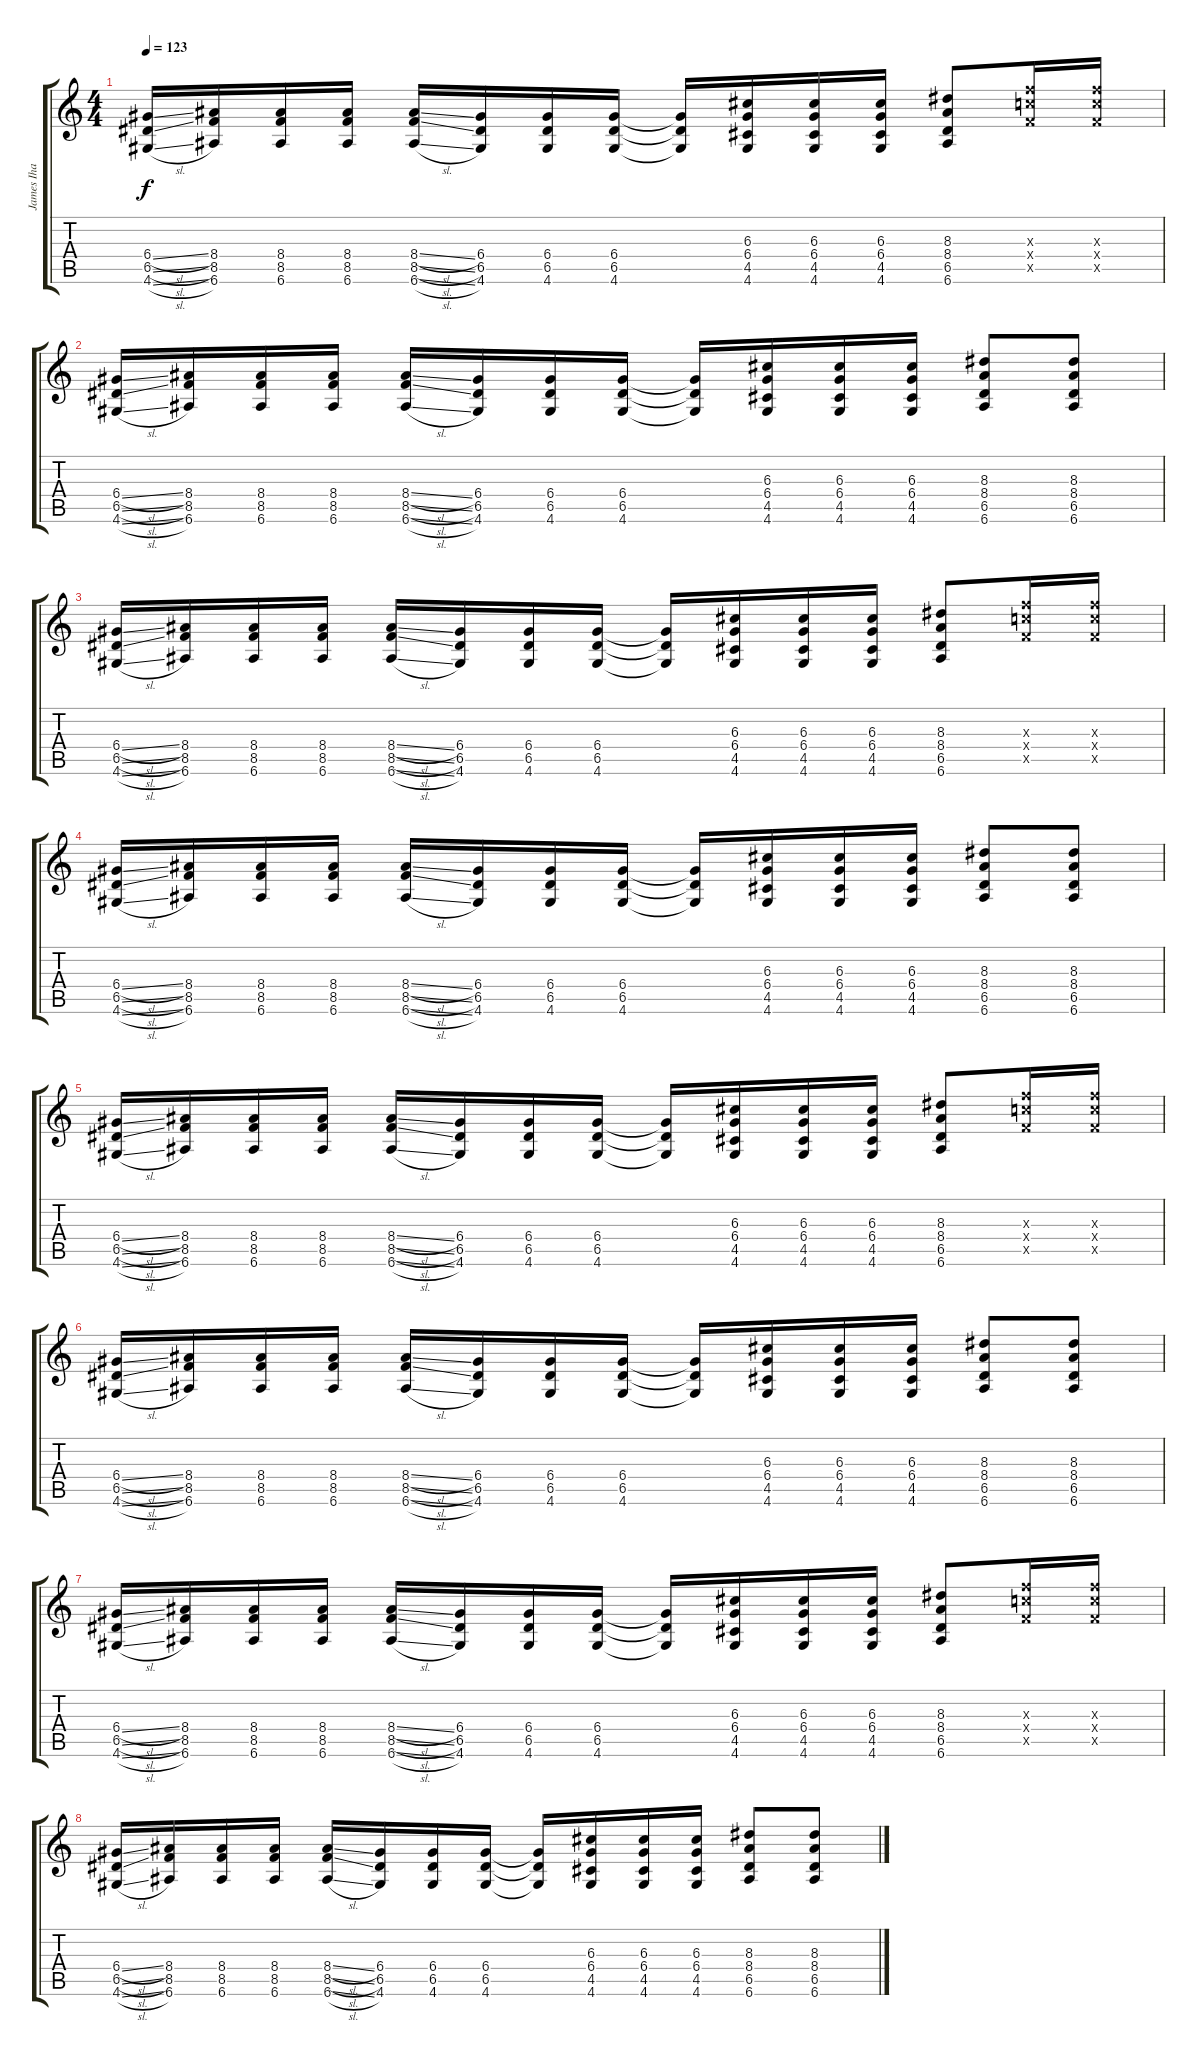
\track ("James Iha" "James Iha") {instrument distortionguitar}
\staff {score tabs}
\tuning (E4 B3 G3 D3 A2 E2) {hide}
\ts (4 4)
\tempo 123
\clef g2
\ks c
(6.4{sl} 6.5{sl} 4.6{sl}).16{dy f volume 13} (8.4 8.5 6.6).16 (8.4 8.5 6.6).16 (8.4 8.5 6.6).16 (8.4{sl} 8.5{sl} 6.6{sl}).16 (6.4 6.5 4.6).16 (6.4 6.5 4.6).16 (6.4 6.5 4.6).16 (6.4{t} 6.5{t} 4.6{t}).16 (6.3 6.4 4.5 4.6).16 (6.3 6.4 4.5 4.6).16 (6.3 6.4 4.5 4.6).16 (8.3 8.4 6.5 6.6).8 (10.3{x} 10.4{x} 8.5{x}).16 (10.3{x} 10.4{x} 8.5{x}).16 |
(6.4{sl} 6.5{sl} 4.6{sl}).16 (8.4 8.5 6.6).16 (8.4 8.5 6.6).16 (8.4 8.5 6.6).16 (8.4{sl} 8.5{sl} 6.6{sl}).16 (6.4 6.5 4.6).16 (6.4 6.5 4.6).16 (6.4 6.5 4.6).16 (6.4{t} 6.5{t} 4.6{t}).16 (6.3 6.4 4.5 4.6).16 (6.3 6.4 4.5 4.6).16 (6.3 6.4 4.5 4.6).16 (8.3 8.4 6.5 6.6).8 (8.3 8.4 6.5 6.6).8 |
(6.4{sl} 6.5{sl} 4.6{sl}).16 (8.4 8.5 6.6).16 (8.4 8.5 6.6).16 (8.4 8.5 6.6).16 (8.4{sl} 8.5{sl} 6.6{sl}).16 (6.4 6.5 4.6).16 (6.4 6.5 4.6).16 (6.4 6.5 4.6).16 (6.4{t} 6.5{t} 4.6{t}).16 (6.3 6.4 4.5 4.6).16 (6.3 6.4 4.5 4.6).16 (6.3 6.4 4.5 4.6).16 (8.3 8.4 6.5 6.6).8 (10.3{x} 10.4{x} 8.5{x}).16 (10.3{x} 10.4{x} 8.5{x}).16 |
(6.4{sl} 6.5{sl} 4.6{sl}).16 (8.4 8.5 6.6).16 (8.4 8.5 6.6).16 (8.4 8.5 6.6).16 (8.4{sl} 8.5{sl} 6.6{sl}).16 (6.4 6.5 4.6).16 (6.4 6.5 4.6).16 (6.4 6.5 4.6).16 (6.4{t} 6.5{t} 4.6{t}).16 (6.3 6.4 4.5 4.6).16 (6.3 6.4 4.5 4.6).16 (6.3 6.4 4.5 4.6).16 (8.3 8.4 6.5 6.6).8 (8.3 8.4 6.5 6.6).8 |
(6.4{sl} 6.5{sl} 4.6{sl}).16 (8.4 8.5 6.6).16 (8.4 8.5 6.6).16 (8.4 8.5 6.6).16 (8.4{sl} 8.5{sl} 6.6{sl}).16 (6.4 6.5 4.6).16 (6.4 6.5 4.6).16 (6.4 6.5 4.6).16 (6.4{t} 6.5{t} 4.6{t}).16 (6.3 6.4 4.5 4.6).16 (6.3 6.4 4.5 4.6).16 (6.3 6.4 4.5 4.6).16 (8.3 8.4 6.5 6.6).8 (10.3{x} 10.4{x} 8.5{x}).16 (10.3{x} 10.4{x} 8.5{x}).16 |
(6.4{sl} 6.5{sl} 4.6{sl}).16 (8.4 8.5 6.6).16 (8.4 8.5 6.6).16 (8.4 8.5 6.6).16 (8.4{sl} 8.5{sl} 6.6{sl}).16 (6.4 6.5 4.6).16 (6.4 6.5 4.6).16 (6.4 6.5 4.6).16 (6.4{t} 6.5{t} 4.6{t}).16 (6.3 6.4 4.5 4.6).16 (6.3 6.4 4.5 4.6).16 (6.3 6.4 4.5 4.6).16 (8.3 8.4 6.5 6.6).8 (8.3 8.4 6.5 6.6).8 |
(6.4{sl} 6.5{sl} 4.6{sl}).16 (8.4 8.5 6.6).16 (8.4 8.5 6.6).16 (8.4 8.5 6.6).16 (8.4{sl} 8.5{sl} 6.6{sl}).16 (6.4 6.5 4.6).16 (6.4 6.5 4.6).16 (6.4 6.5 4.6).16 (6.4{t} 6.5{t} 4.6{t}).16 (6.3 6.4 4.5 4.6).16 (6.3 6.4 4.5 4.6).16 (6.3 6.4 4.5 4.6).16 (8.3 8.4 6.5 6.6).8 (10.3{x} 10.4{x} 8.5{x}).16 (10.3{x} 10.4{x} 8.5{x}).16 |
(6.4{sl} 6.5{sl} 4.6{sl}).16 (8.4 8.5 6.6).16 (8.4 8.5 6.6).16 (8.4 8.5 6.6).16 (8.4{sl} 8.5{sl} 6.6{sl}).16 (6.4 6.5 4.6).16 (6.4 6.5 4.6).16 (6.4 6.5 4.6).16 (6.4{t} 6.5{t} 4.6{t}).16 (6.3 6.4 4.5 4.6).16 (6.3 6.4 4.5 4.6).16 (6.3 6.4 4.5 4.6).16 (8.3 8.4 6.5 6.6).8 (8.3 8.4 6.5 6.6).8
